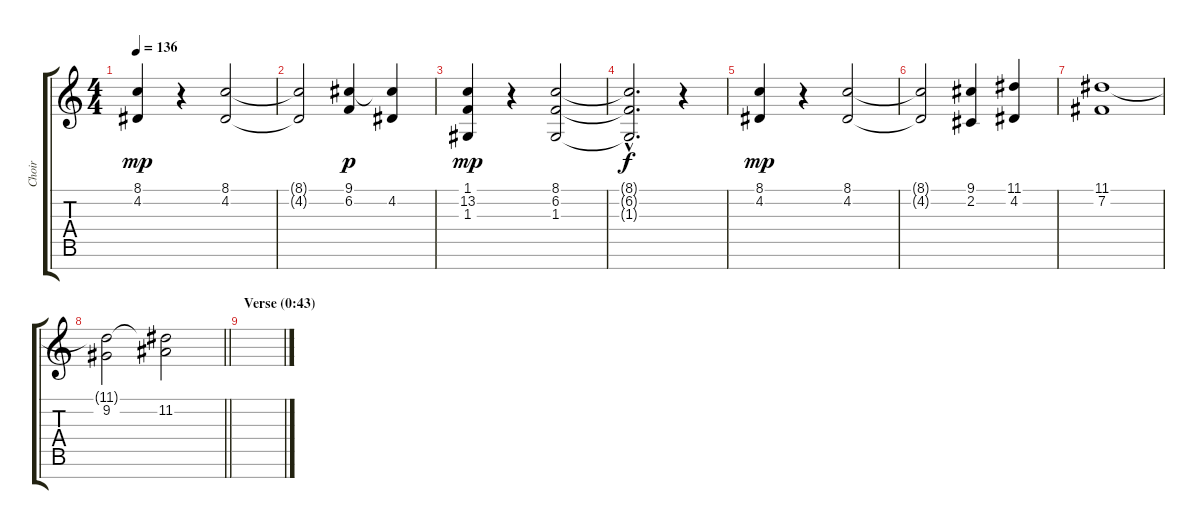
\track ("Choir" "Choir") {instrument choiraahs}
\staff {score tabs}
\tuning (E4 B3 G3 D3 A2 E2 B1) {hide}
\ts (4 4)
\tempo 136
\clef g2
\ks c
(8.1 4.2).4{dy mp} r.4 (8.1 4.2).2 |
(8.1{t} 4.2{t}).2 (9.1 6.2).4{dy p} (9.1{t} 4.2).4 |
(1.1 13.2 1.3).4{dy mp} r.4 (8.1 6.2 1.3).2 |
(8.1{hac t} 6.2{hac t} 1.3{hac t}).2{d dy f} r.4 |
(8.1 4.2).4{dy mp} r.4 (8.1 4.2).2 |
(8.1{t} 4.2{t}).2 (9.1 2.2).4 (11.1 4.2).4 |
(11.1 7.2).1 |
\barLineRight lightlight
(11.1{t} 9.2).2 (11.1{t} 11.2).2 |
\section ("" "Verse (0:43)")
